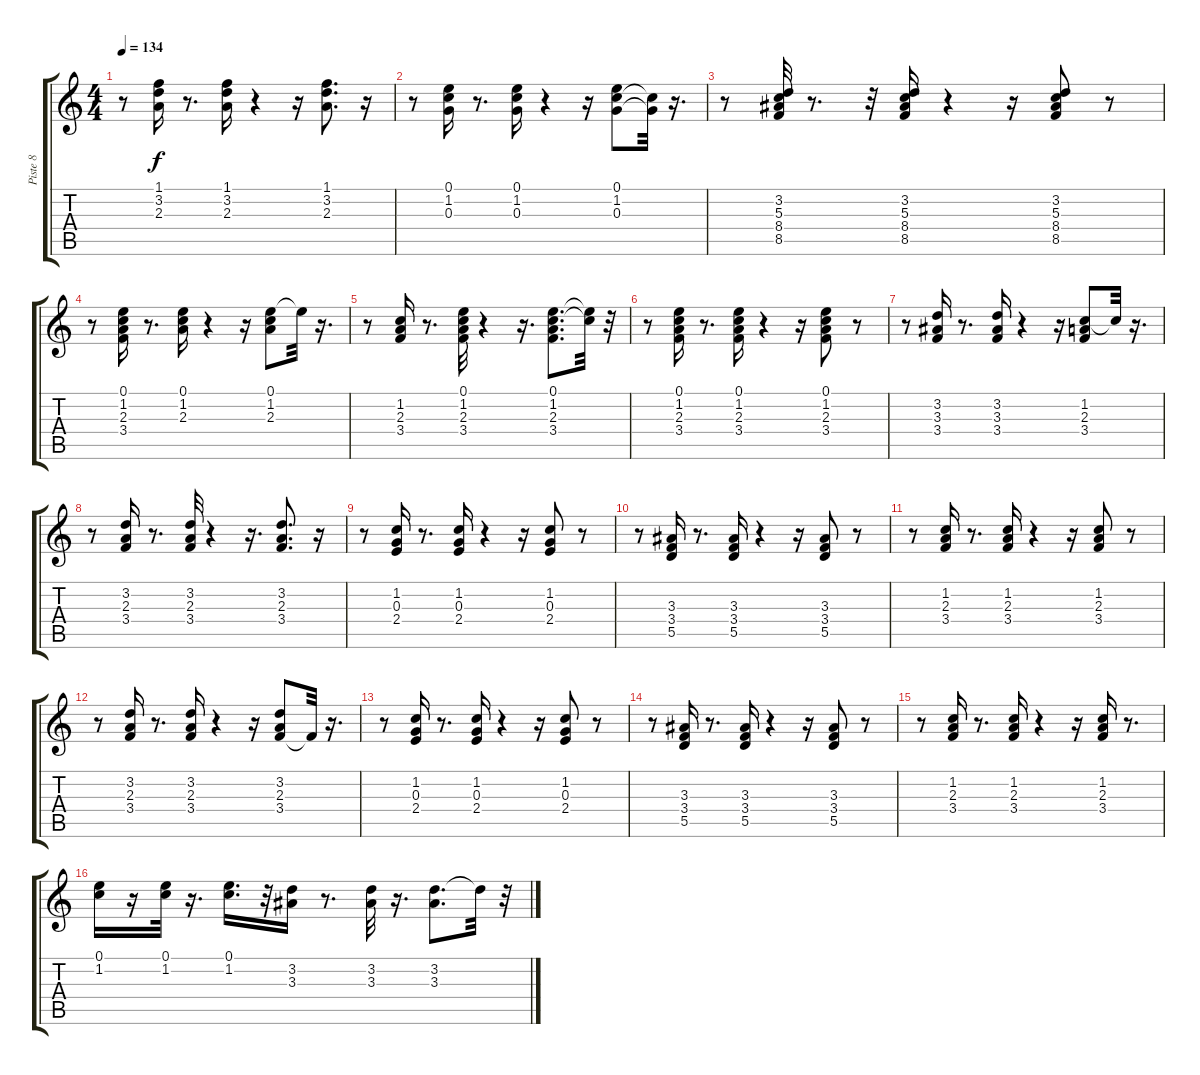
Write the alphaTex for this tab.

\track ("Piste 8" "Piste 8") {instrument acousticguitarnylon}
\staff {score tabs}
\tuning (E4 B3 G3 D3 A2 E2) {hide}
\ts (4 4)
\tempo 134
\clef g2
\ks c
r.8{dy f} (1.1 3.2 2.3).16 r.8{d} (1.1 3.2 2.3).16 r.4 r.16 (1.1 3.2 2.3).8{d} r.16 |
r.8 (0.1 1.2 0.3).16 r.8{d} (0.1 1.2 0.3).16 r.4 r.16 (0.1 1.2 0.3).8 (1.2{t} 0.3{t}).32 r.16{d} |
r.8 (3.2 5.3 8.4 8.5).32 r.8{d} r.32 (3.2 5.3 8.4 8.5).16 r.4 r.16 (3.2 5.3 8.4 8.5).8 r.8 |
r.8 (0.1 1.2 2.3 3.4).16 r.8{d} (0.1 1.2 2.3).16 r.4 r.16 (0.1 1.2 2.3).8 0.1{t}.32 r.16{d} |
r.8 (1.2 2.3 3.4).16 r.8{d} (0.1 1.2 2.3 3.4).32 r.4 r.16{d} (0.1 1.2 2.3 3.4).8{d} (0.1{t} 1.2{t}).32 r.32 |
r.8 (0.1 1.2 2.3 3.4).16 r.8{d} (0.1 1.2 2.3 3.4).16 r.4 r.16 (0.1 1.2 2.3 3.4).8 r.8 |
r.8 (3.2 3.3 3.4).16 r.8{d} (3.2 3.3 3.4).16 r.4 r.16 (1.2 2.3 3.4).8 1.2{t}.32 r.16{d} |
r.8 (3.2 2.3 3.4).16 r.8{d} (3.2 2.3 3.4).32 r.4 r.16{d} (3.2 2.3 3.4).8{d} r.16 |
r.8 (1.2 0.3 2.4).16 r.8{d} (1.2 0.3 2.4).16 r.4 r.16 (1.2 0.3 2.4).8 r.8 |
r.8 (3.3 3.4 5.5).16 r.8{d} (3.3 3.4 5.5).16 r.4 r.16 (3.3 3.4 5.5).8 r.8 |
r.8 (1.2 2.3 3.4).16 r.8{d} (1.2 2.3 3.4).16 r.4 r.16 (1.2 2.3 3.4).8 r.8 |
r.8 (3.2 2.3 3.4).16 r.8{d} (3.2 2.3 3.4).16 r.4 r.16 (3.2 2.3 3.4).8 3.4{t}.32 r.16{d} |
r.8 (1.2 0.3 2.4).16 r.8{d} (1.2 0.3 2.4).16 r.4 r.16 (1.2 0.3 2.4).8 r.8 |
r.8 (3.3 3.4 5.5).16 r.8{d} (3.3 3.4 5.5).16 r.4 r.16 (3.3 3.4 5.5).8 r.8 |
r.8 (1.2 2.3 3.4).16 r.8{d} (1.2 2.3 3.4).16 r.4 r.16 (1.2 2.3 3.4).16 r.8{d} |
(0.1 1.2).16 r.16 (0.1 1.2).32 r.16{d} (0.1 1.2).16{d} r.32 (3.2 3.3).16 r.8{d} (3.2 3.3).32 r.16{d} (3.2 3.3).8{d} 3.2{t}.32 r.32
